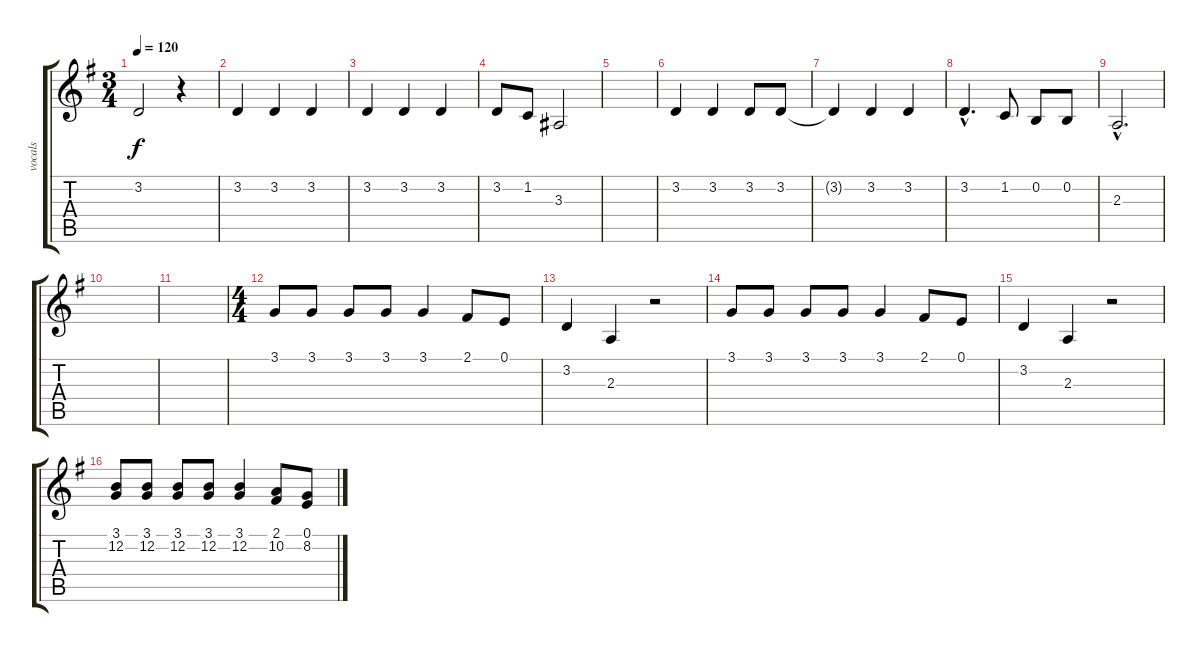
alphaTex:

\track ("vocals" "vocals") {instrument sitar}
\staff {score tabs}
\tuning (E4 B3 G3 D3 A2 E2) {hide}
\ts (3 4)
\tempo 120
\clef g2
\ks g
3.2{t}.2{dy f} r.4 |
3.2.4 3.2.4 3.2.4 |
3.2.4 3.2.4 3.2.4 |
3.2.8 1.2.8 3.3.2 |
|
3.2.4 3.2.4 3.2.8 3.2.8 |
3.2{t}.4 3.2.4 3.2.4 |
3.2{hac}.4{d} 1.2.8 0.2.8 0.2.8 |
2.3{hac}.2{d} |
|
|
\ts (4 4)
3.1.8 3.1.8 3.1.8 3.1.8 3.1.4 2.1.8 0.1.8 |
3.2.4 2.3.4 r.2 |
3.1.8 3.1.8 3.1.8 3.1.8 3.1.4 2.1.8 0.1.8 |
3.2.4 2.3.4 r.2 |
(3.1 12.2).8 (3.1 12.2).8 (3.1 12.2).8 (3.1 12.2).8 (3.1 12.2).4 (2.1 10.2).8 (0.1 8.2).8
